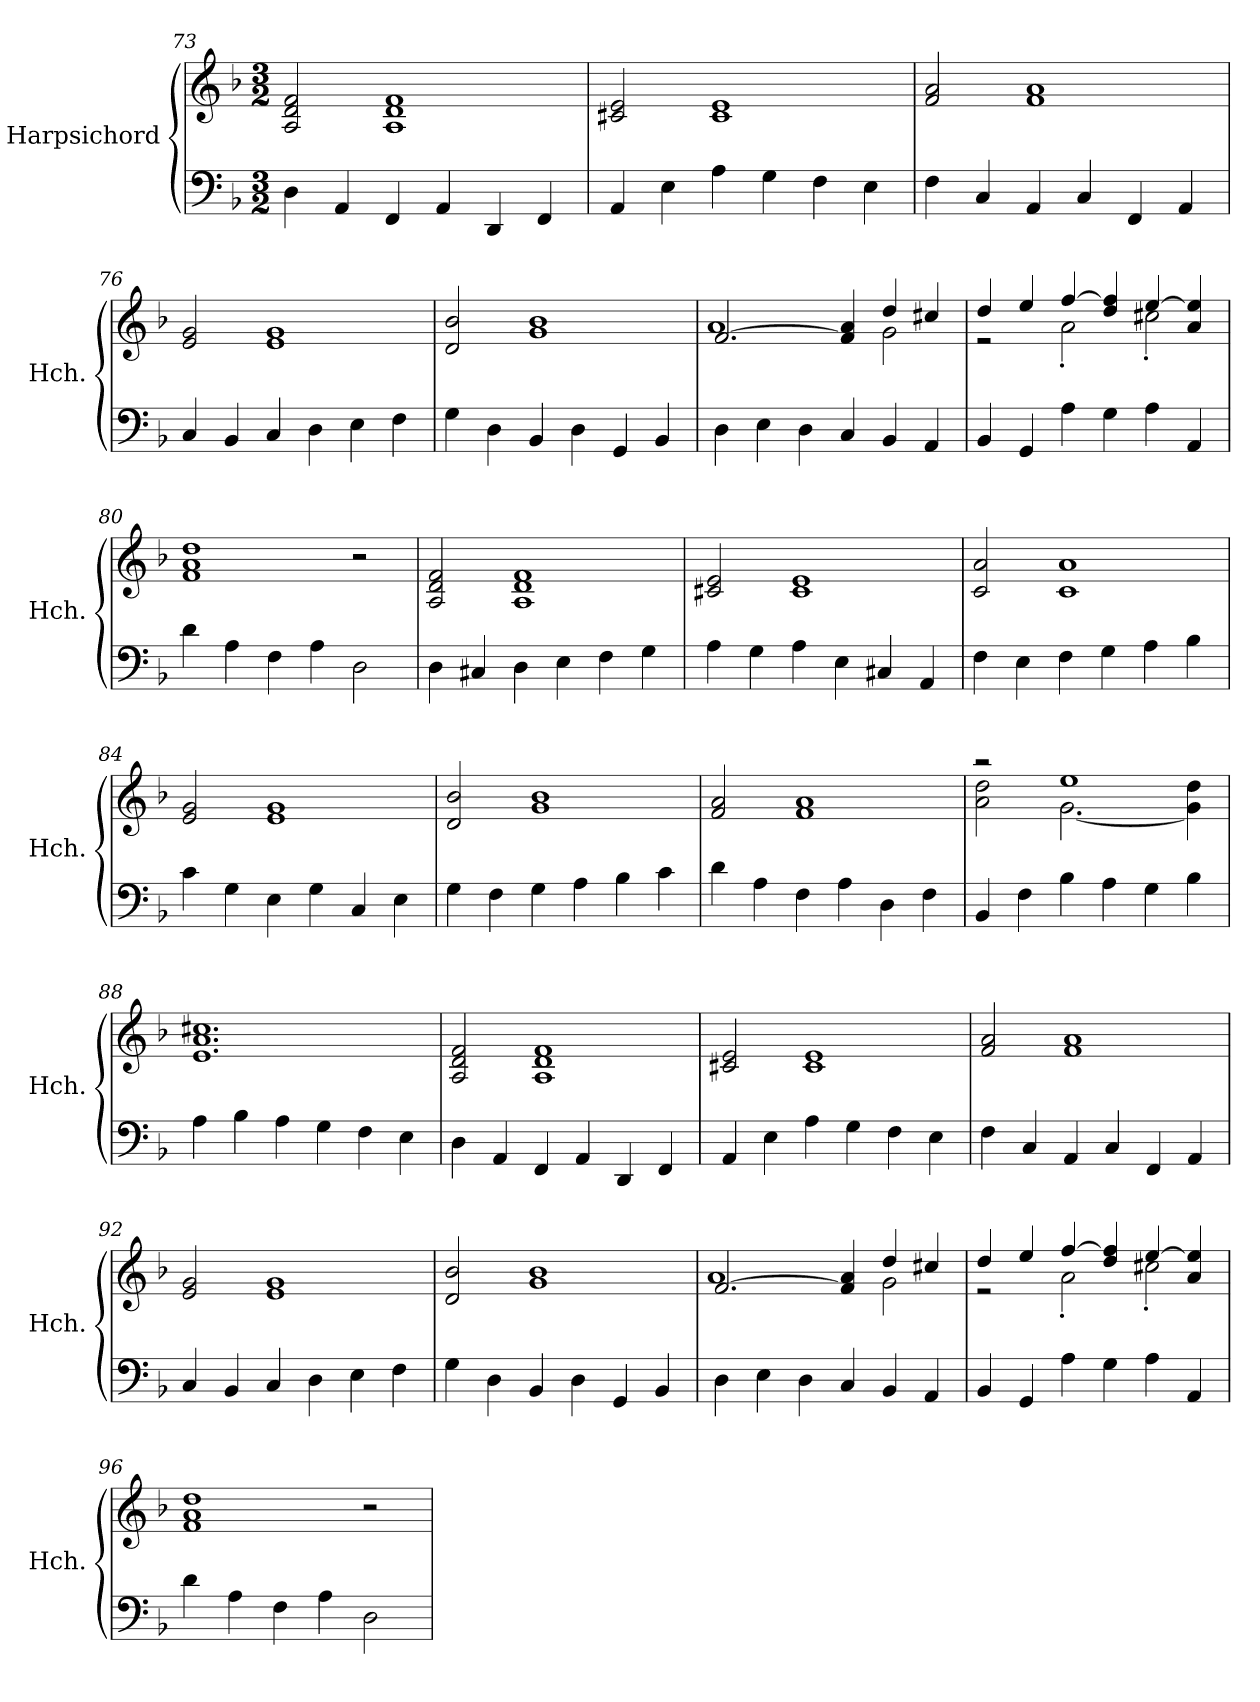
**kern	**kern
*part1	*part1
*staff2	*staff1
*I"Harpsichord	*
*I'Hch.	*
*clefF4	*clefG2
*k[b-]	*k[b-]
*M3/2	*M3/2
=73	=73
4D\	2A/ 2d/ 2f/
4AA/	.
4FF/	1A 1d 1f
4AA/	.
4DD/	.
4FF/	.
=74	=74
4AA/	2c#X/ 2e/
4E\	.
4A\	1c# 1e
4G\	.
4F\	.
4E\	.
=75	=75
4F\	2f/ 2a/
4C/	.
4AA/	1f 1a
4C/	.
4FF/	.
4AA/	.
=76	=76
4C/	2e/ 2g/
4BB-/	.
4C/	1e 1g
4D\	.
4E\	.
4F\	.
!!LO:PB:g=z
=77	=77
4G\	2d/ 2b-/
4D\	.
4BB-/	1g 1b-
4D\	.
4GG/	.
4BB-/	.
=78	=78
*	*^
4D\	[2.f/	1a
4E\	.	.
4D\	.	.
4C/	4f/] 4a/	.
4BB-/	4dd/	2g\
4AA/	4cc#X/	.
=79	=79	=79
4BB-/	4dd/	2r
4GG/	4ee/	.
4A\	[4ff/	2a'\
4G\	4dd/ 4ff/]	.
4A\	[4ee/	2cc#X'\
4AA/	4a/ 4ee/]	.
*	*v	*v
=80	=80
4d\	1f 1a 1dd
4A\	.
4F\	.
4A\	.
2D\	2r
=81	=81
4D\	2A/ 2d/ 2f/
4C#X/	.
4D\	1A 1d 1f
4E\	.
4F\	.
4G\	.
=82	=82
4A\	2c#X/ 2e/
4G\	.
4A\	1c# 1e
4E\	.
4C#X/	.
4AA/	.
!!LO:LB:g=z
=83	=83
4F\	2c/ 2a/
4E\	.
4F\	1c 1a
4G\	.
4A\	.
4B-\	.
=84	=84
4c\	2e/ 2g/
4G\	.
4E\	1e 1g
4G\	.
4C/	.
4E\	.
=85	=85
4G\	2d/ 2b-/
4F\	.
4G\	1g 1b-
4A\	.
4B-\	.
4c\	.
=86	=86
4d\	2f/ 2a/
4A\	.
4F\	1f 1a
4A\	.
4D\	.
4F\	.
=87	=87
*	*^
4BB-/	2r	2a\ 2dd\
4F\	.	.
4B-\	1ee	[2.g\
4A\	.	.
4G\	.	.
4B-\	.	4g\] 4dd\
*	*v	*v
=88	=88
4A\	1.e 1.a 1.cc#X
4B-\	.
4A\	.
4G\	.
4F\	.
4E\	.
!!LO:LB:g=z
=89	=89
4D\	2A/ 2d/ 2f/
4AA/	.
4FF/	1A 1d 1f
4AA/	.
4DD/	.
4FF/	.
=90	=90
4AA/	2c#X/ 2e/
4E\	.
4A\	1c# 1e
4G\	.
4F\	.
4E\	.
=91	=91
4F\	2f/ 2a/
4C/	.
4AA/	1f 1a
4C/	.
4FF/	.
4AA/	.
=92	=92
4C/	2e/ 2g/
4BB-/	.
4C/	1e 1g
4D\	.
4E\	.
4F\	.
=93	=93
4G\	2d/ 2b-/
4D\	.
4BB-/	1g 1b-
4D\	.
4GG/	.
4BB-/	.
=94	=94
*	*^
4D\	[2.f/	1a
4E\	.	.
4D\	.	.
4C/	4f/] 4a/	.
4BB-/	4dd/	2g\
4AA/	4cc#X/	.
!!LO:LB:g=z	!!
=95	=95	=95
4BB-/	4dd/	2r
4GG/	4ee/	.
4A\	[4ff/	2a'\
4G\	4dd/ 4ff/]	.
4A\	[4ee/	2cc#X'\
4AA/	4a/ 4ee/]	.
*	*v	*v
=96	=96
4d\	1f 1a 1dd
4A\	.
4F\	.
4A\	.
2D\	2r
=	=
*-	*-
